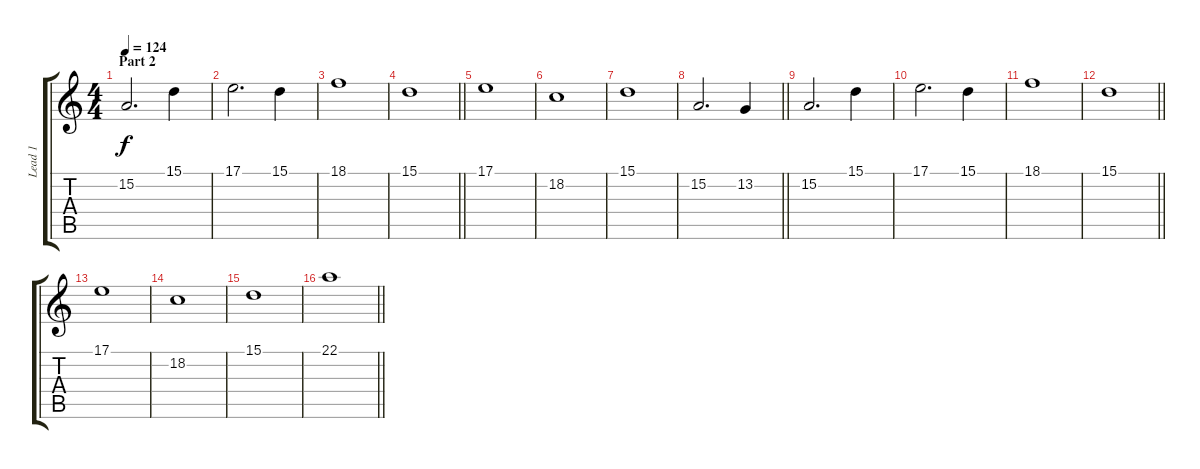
\track ("Lead 1" "Lead 1") {instrument stringensemble2}
\staff {score tabs}
\tuning (B3 Gb3 D3 A2 E2 B1) {hide}
\ts (4 4)
\section ("" "Part 2")
\tempo 124
\clef g2
\ks c
15.2.2{d dy f} 15.1.4 |
17.1.2{d} 15.1.4 |
18.1.1 |
\barLineRight lightlight
15.1.1 |
\section ("" "")
17.1.1 |
18.2.1 |
15.1.1 |
\barLineRight lightlight
15.2.2{d} 13.2.4 |
\section ("" "")
15.2.2{d} 15.1.4 |
17.1.2{d} 15.1.4 |
18.1.1 |
\barLineRight lightlight
15.1.1 |
\section ("" "")
17.1.1 |
18.2.1 |
15.1.1 |
\barLineRight lightlight
22.1.1
